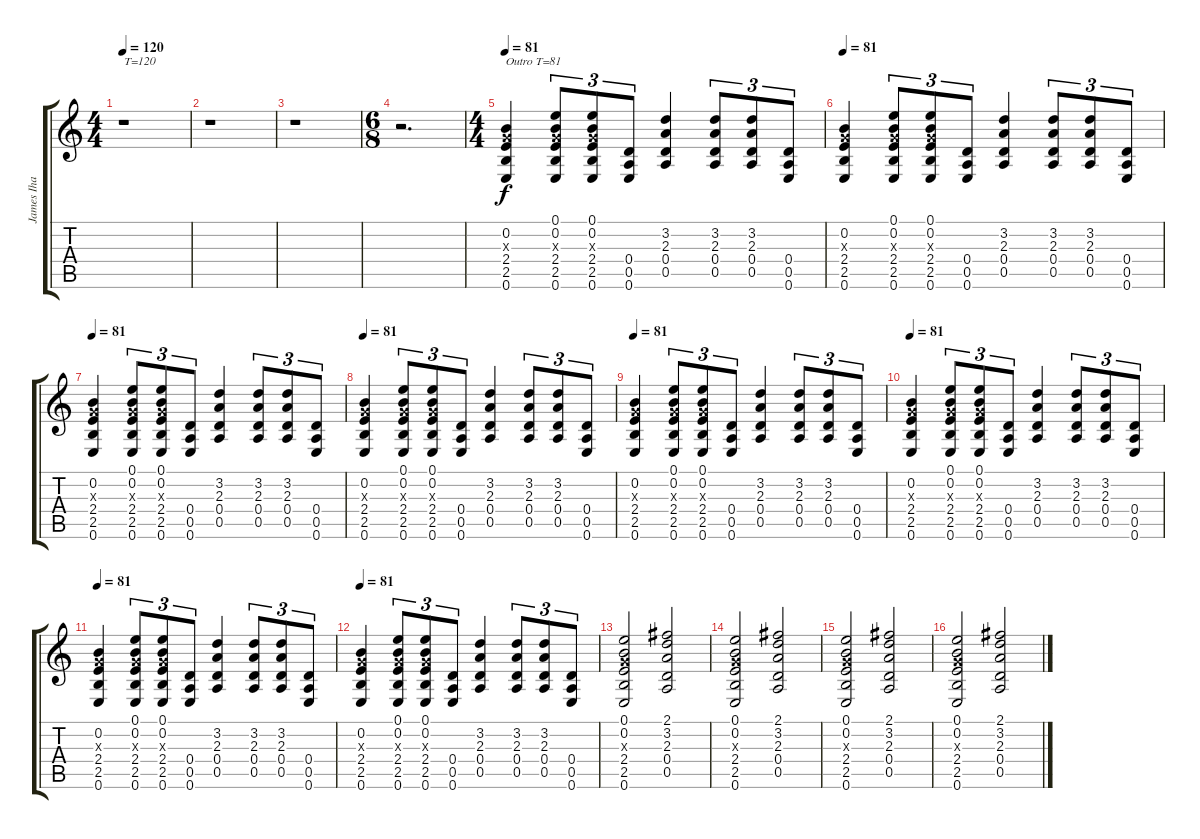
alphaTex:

\track ("James Iha" "James Iha") {instrument electricguitarjazz}
\staff {score tabs}
\tuning (E4 B3 G3 D3 A2 E2) {hide}
\ts (4 4)
\tempo 120
\clef g2
\ks c
r.1{txt "T=120" dy f instrument electricguitarjazz} |
r.1 |
r.1 |
\ts (6 8)
r.2{d} |
\ts (4 4)
\tempo 81
(0.2 0.3{x} 2.4 2.5 0.6).4{txt "Outro T=81" instrument distortionguitar} (0.1 0.2 0.3{x} 2.4 2.5 0.6).8{tu (3 2) instrument distortionguitar} (0.1 0.2 0.3{x} 2.4 2.5 0.6).8{tu (3 2) instrument distortionguitar} (0.4 0.5 0.6).8{tu (3 2) instrument distortionguitar} (3.2 2.3 0.4 0.5).4{instrument distortionguitar} (3.2 2.3 0.4 0.5).8{tu (3 2) instrument distortionguitar} (3.2 2.3 0.4 0.5).8{tu (3 2) instrument distortionguitar} (0.4 0.5 0.6).8{tu (3 2) instrument distortionguitar} |
\tempo 81
(0.2 0.3{x} 2.4 2.5 0.6).4{instrument distortionguitar} (0.1 0.2 0.3{x} 2.4 2.5 0.6).8{tu (3 2) instrument distortionguitar} (0.1 0.2 0.3{x} 2.4 2.5 0.6).8{tu (3 2) instrument distortionguitar} (0.4 0.5 0.6).8{tu (3 2) instrument distortionguitar} (3.2 2.3 0.4 0.5).4{instrument distortionguitar} (3.2 2.3 0.4 0.5).8{tu (3 2) instrument distortionguitar} (3.2 2.3 0.4 0.5).8{tu (3 2) instrument distortionguitar} (0.4 0.5 0.6).8{tu (3 2) instrument distortionguitar} |
\tempo 81
(0.2 0.3{x} 2.4 2.5 0.6).4{instrument distortionguitar} (0.1 0.2 0.3{x} 2.4 2.5 0.6).8{tu (3 2) instrument distortionguitar} (0.1 0.2 0.3{x} 2.4 2.5 0.6).8{tu (3 2) instrument distortionguitar} (0.4 0.5 0.6).8{tu (3 2) instrument distortionguitar} (3.2 2.3 0.4 0.5).4{instrument distortionguitar} (3.2 2.3 0.4 0.5).8{tu (3 2) instrument distortionguitar} (3.2 2.3 0.4 0.5).8{tu (3 2) instrument distortionguitar} (0.4 0.5 0.6).8{tu (3 2) instrument distortionguitar} |
\tempo 81
(0.2 0.3{x} 2.4 2.5 0.6).4{instrument distortionguitar} (0.1 0.2 0.3{x} 2.4 2.5 0.6).8{tu (3 2) instrument distortionguitar} (0.1 0.2 0.3{x} 2.4 2.5 0.6).8{tu (3 2) instrument distortionguitar} (0.4 0.5 0.6).8{tu (3 2) instrument distortionguitar} (3.2 2.3 0.4 0.5).4{instrument distortionguitar} (3.2 2.3 0.4 0.5).8{tu (3 2) instrument distortionguitar} (3.2 2.3 0.4 0.5).8{tu (3 2) instrument distortionguitar} (0.4 0.5 0.6).8{tu (3 2) instrument distortionguitar} |
\tempo 81
(0.2 0.3{x} 2.4 2.5 0.6).4{instrument distortionguitar} (0.1 0.2 0.3{x} 2.4 2.5 0.6).8{tu (3 2) instrument distortionguitar} (0.1 0.2 0.3{x} 2.4 2.5 0.6).8{tu (3 2) instrument distortionguitar} (0.4 0.5 0.6).8{tu (3 2) instrument distortionguitar} (3.2 2.3 0.4 0.5).4{instrument distortionguitar} (3.2 2.3 0.4 0.5).8{tu (3 2) instrument distortionguitar} (3.2 2.3 0.4 0.5).8{tu (3 2) instrument distortionguitar} (0.4 0.5 0.6).8{tu (3 2) instrument distortionguitar} |
\tempo 81
(0.2 0.3{x} 2.4 2.5 0.6).4{instrument distortionguitar} (0.1 0.2 0.3{x} 2.4 2.5 0.6).8{tu (3 2) instrument distortionguitar} (0.1 0.2 0.3{x} 2.4 2.5 0.6).8{tu (3 2) instrument distortionguitar} (0.4 0.5 0.6).8{tu (3 2) instrument distortionguitar} (3.2 2.3 0.4 0.5).4{instrument distortionguitar} (3.2 2.3 0.4 0.5).8{tu (3 2) instrument distortionguitar} (3.2 2.3 0.4 0.5).8{tu (3 2) instrument distortionguitar} (0.4 0.5 0.6).8{tu (3 2) instrument distortionguitar} |
\tempo 81
(0.2 0.3{x} 2.4 2.5 0.6).4{instrument distortionguitar} (0.1 0.2 0.3{x} 2.4 2.5 0.6).8{tu (3 2) instrument distortionguitar} (0.1 0.2 0.3{x} 2.4 2.5 0.6).8{tu (3 2) instrument distortionguitar} (0.4 0.5 0.6).8{tu (3 2) instrument distortionguitar} (3.2 2.3 0.4 0.5).4{instrument distortionguitar} (3.2 2.3 0.4 0.5).8{tu (3 2) instrument distortionguitar} (3.2 2.3 0.4 0.5).8{tu (3 2) instrument distortionguitar} (0.4 0.5 0.6).8{tu (3 2) instrument distortionguitar} |
\tempo 81
(0.2 0.3{x} 2.4 2.5 0.6).4{instrument distortionguitar} (0.1 0.2 0.3{x} 2.4 2.5 0.6).8{tu (3 2) instrument distortionguitar} (0.1 0.2 0.3{x} 2.4 2.5 0.6).8{tu (3 2) instrument distortionguitar} (0.4 0.5 0.6).8{tu (3 2) instrument distortionguitar} (3.2 2.3 0.4 0.5).4{instrument distortionguitar} (3.2 2.3 0.4 0.5).8{tu (3 2) instrument distortionguitar} (3.2 2.3 0.4 0.5).8{tu (3 2) instrument distortionguitar} (0.4 0.5 0.6).8{tu (3 2) instrument distortionguitar} |
(0.1 0.2 0.3{x} 2.4 2.5 0.6).2{instrument distortionguitar} (2.1 3.2 2.3 0.4 0.5).2{instrument distortionguitar} |
(0.1 0.2 0.3{x} 2.4 2.5 0.6).2{instrument distortionguitar} (2.1 3.2 2.3 0.4 0.5).2{instrument distortionguitar} |
(0.1 0.2 0.3{x} 2.4 2.5 0.6).2{instrument distortionguitar} (2.1 3.2 2.3 0.4 0.5).2{instrument distortionguitar} |
(0.1 0.2 0.3{x} 2.4 2.5 0.6).2{instrument distortionguitar} (2.1 3.2 2.3 0.4 0.5).2{instrument distortionguitar}
